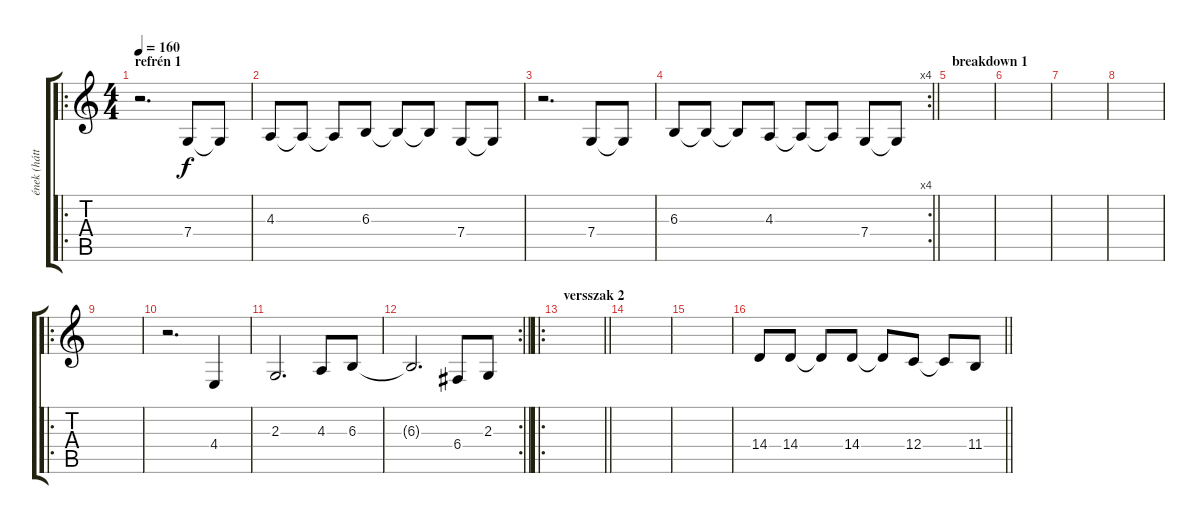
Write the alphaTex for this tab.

\track ("ének (háttér)" "ének (hátt") {instrument pad1newage}
\staff {score tabs}
\tuning (D4 A3 F3 C3 G2 C2) {hide}
\ro
\ts (4 4)
\section ("" "refrén 1")
\tempo 160
\clef g2
\ks c
r.2{d dy f} 7.4.8 7.4{t}.8 |
4.3.8 4.3{t}.8 4.3{t}.8 6.3.8 6.3{t}.8 6.3{t}.8 7.4.8 7.4{t}.8 |
r.2{d} 7.4.8 7.4{t}.8 |
\rc 4
\barLineRight lightlight
6.3.8 6.3{t}.8 6.3{t}.8 4.3.8 4.3{t}.8 4.3{t}.8 7.4.8 7.4{t}.8 |
\section ("" "breakdown 1")
|
|
|
|
\ro
|
r.2{d} 4.4.4 |
2.3.2{d} 4.3.8 6.3.8 |
\rc 2
\barLineRight lightlight
6.3{t}.2{d} 6.4.8 2.3.8 |
\ro
\section ("" "versszak 2")
\barLineRight lightlight
|
|
|
\barLineRight lightlight
14.4.8 14.4.8 14.4{t}.8 14.4.8 14.4{t}.8 12.4.8 12.4{t}.8 11.4.8
